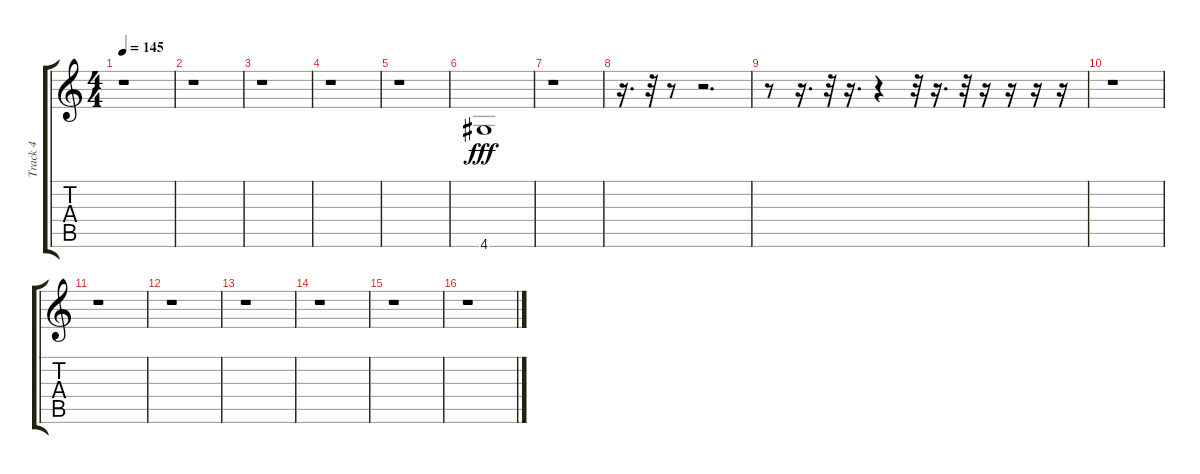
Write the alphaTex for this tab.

\track ("Track 4" "Track 4") {instrument distortionguitar}
\staff {score tabs}
\tuning (E4 B3 G3 D3 A2 E2) {hide}
\ts (4 4)
\tempo 145
\clef g2
\ks c
r.1{dy fff instrument distortionguitar} |
r.1 |
r.1 |
r.1 |
r.1 |
4.6.1{volume 16} |
r.1 |
r.16{d} r.32 r.8 r.2{d} |
r.8 r.16{d} r.32 r.16{d} r.4 r.32 r.16{d} r.32 r.16 r.16 r.16 r.16 |
r.1 |
r.1 |
r.1 |
r.1 |
r.1 |
r.1 |
r.1
